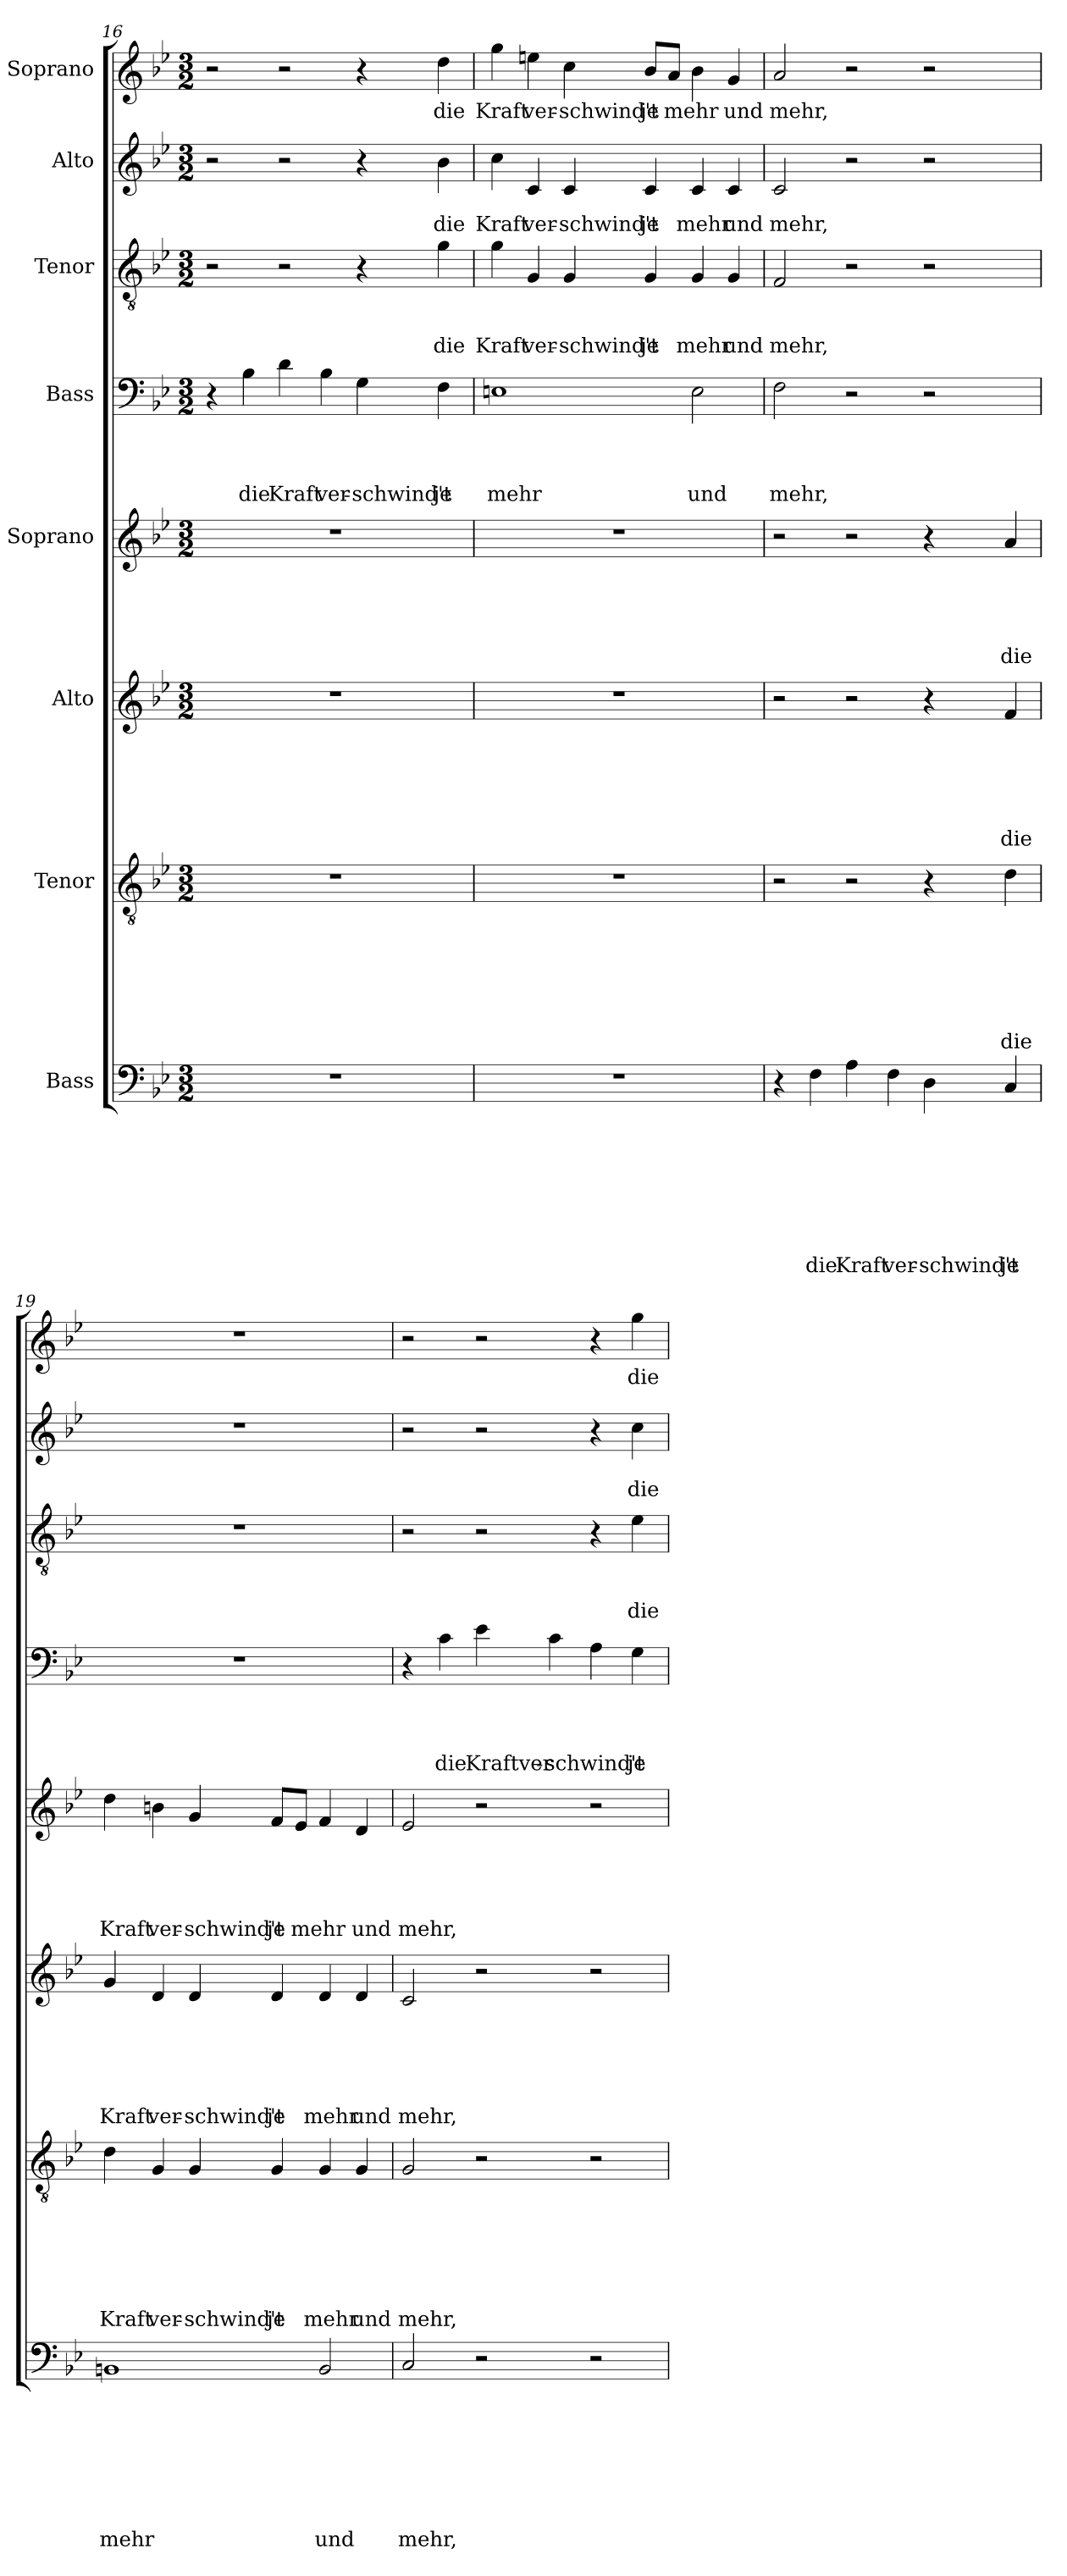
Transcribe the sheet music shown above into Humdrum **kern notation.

**kern	**text	**text	**text	**text	**text	**text	**text	**text	**kern	**text	**text	**text	**text	**text	**text	**text	**kern	**text	**text	**text	**text	**text	**text	**kern	**text	**text	**text	**text	**text	**kern	**text	**text	**text	**text	**kern	**text	**text	**text	**kern	**text	**text	**kern	**text
*part8	*part8	*part8	*part8	*part8	*part8	*part8	*part8	*part8	*part7	*part7	*part7	*part7	*part7	*part7	*part7	*part7	*part6	*part6	*part6	*part6	*part6	*part6	*part6	*part5	*part5	*part5	*part5	*part5	*part5	*part4	*part4	*part4	*part4	*part4	*part3	*part3	*part3	*part3	*part2	*part2	*part2	*part1	*part1
*staff8	*staff8	*staff8	*staff8	*staff8	*staff8	*staff8	*staff8	*staff8	*staff7	*staff7	*staff7	*staff7	*staff7	*staff7	*staff7	*staff7	*staff6	*staff6	*staff6	*staff6	*staff6	*staff6	*staff6	*staff5	*staff5	*staff5	*staff5	*staff5	*staff5	*staff4	*staff4	*staff4	*staff4	*staff4	*staff3	*staff3	*staff3	*staff3	*staff2	*staff2	*staff2	*staff1	*staff1
*I"Bass	*	*	*	*	*	*	*	*	*I"Tenor	*	*	*	*	*	*	*	*I"Alto	*	*	*	*	*	*	*I"Soprano	*	*	*	*	*	*I"Bass	*	*	*	*	*I"Tenor	*	*	*	*I"Alto	*	*	*I"Soprano	*
*clefF4	*	*	*	*	*	*	*	*	*clefGv2	*	*	*	*	*	*	*	*clefG2	*	*	*	*	*	*	*clefG2	*	*	*	*	*	*clefF4	*	*	*	*	*clefGv2	*	*	*	*clefG2	*	*	*clefG2	*
*k[b-e-]	*	*	*	*	*	*	*	*	*k[b-e-]	*	*	*	*	*	*	*	*k[b-e-]	*	*	*	*	*	*	*k[b-e-]	*	*	*	*	*	*k[b-e-]	*	*	*	*	*k[b-e-]	*	*	*	*k[b-e-]	*	*	*k[b-e-]	*
*B-:	*	*	*	*	*	*	*	*	*B-:	*	*	*	*	*	*	*	*B-:	*	*	*	*	*	*	*B-:	*	*	*	*	*	*B-:	*	*	*	*	*B-:	*	*	*	*B-:	*	*	*B-:	*
*M3/2	*	*	*	*	*	*	*	*	*M3/2	*	*	*	*	*	*	*	*M3/2	*	*	*	*	*	*	*M3/2	*	*	*	*	*	*M3/2	*	*	*	*	*M3/2	*	*	*	*M3/2	*	*	*M3/2	*
=16	=16	=16	=16	=16	=16	=16	=16	=16	=16	=16	=16	=16	=16	=16	=16	=16	=16	=16	=16	=16	=16	=16	=16	=16	=16	=16	=16	=16	=16	=16	=16	=16	=16	=16	=16	=16	=16	=16	=16	=16	=16	=16	=16
!LO:N:vis=1	!	!	!	!	!	!	!	!	!LO:N:vis=1	!	!	!	!	!	!	!	!LO:N:vis=1	!	!	!	!	!	!	!LO:N:vis=1	!	!	!	!	!	!	!	!	!	!	!	!	!	!	!	!	!	!	!
1.r	.	.	.	.	.	.	.	.	1.r	.	.	.	.	.	.	.	1.r	.	.	.	.	.	.	1.r	.	.	.	.	.	4r	.	.	.	.	2r	.	.	.	2r	.	.	2r	.
!	!	!	!	!	!	!	!	!	!	!	!	!	!	!	!	!	!	!	!	!	!	!	!	!	!	!	!	!	!	!	!	!	!	!LO:LY:b	!	!	!	!	!	!	!	!	!
.	.	.	.	.	.	.	.	.	.	.	.	.	.	.	.	.	.	.	.	.	.	.	.	.	.	.	.	.	.	4B-\	.	.	.	die	.	.	.	.	.	.	.	.	.
!	!	!	!	!	!	!	!	!	!	!	!	!	!	!	!	!	!	!	!	!	!	!	!	!	!	!	!	!	!	!	!	!	!	!LO:LY:b	!	!	!	!	!	!	!	!	!
.	.	.	.	.	.	.	.	.	.	.	.	.	.	.	.	.	.	.	.	.	.	.	.	.	.	.	.	.	.	4d\	.	.	.	Kraft	2r	.	.	.	2r	.	.	2r	.
!	!	!	!	!	!	!	!	!	!	!	!	!	!	!	!	!	!	!	!	!	!	!	!	!	!	!	!	!	!	!	!	!	!	!LO:LY:b	!	!	!	!	!	!	!	!	!
.	.	.	.	.	.	.	.	.	.	.	.	.	.	.	.	.	.	.	.	.	.	.	.	.	.	.	.	.	.	4B-\	.	.	.	ver-	.	.	.	.	.	.	.	.	.
!	!	!	!	!	!	!	!	!	!	!	!	!	!	!	!	!	!	!	!	!	!	!	!	!	!	!	!	!	!	!	!	!	!	!LO:LY:b	!	!	!	!	!	!	!	!	!
.	.	.	.	.	.	.	.	.	.	.	.	.	.	.	.	.	.	.	.	.	.	.	.	.	.	.	.	.	.	4G\	.	.	.	-schwind't	4r	.	.	.	4r	.	.	4r	.
!	!	!	!	!	!	!	!	!	!	!	!	!	!	!	!	!	!	!	!	!	!	!	!	!	!	!	!	!	!	!	!	!	!	!LO:LY:b	!	!	!	!LO:LY:b	!	!	!LO:LY:b	!	!LO:LY:b
.	.	.	.	.	.	.	.	.	.	.	.	.	.	.	.	.	.	.	.	.	.	.	.	.	.	.	.	.	.	4F\	.	.	.	je	4g\	.	.	die	4b-\	.	die	4dd\	die
=17	=17	=17	=17	=17	=17	=17	=17	=17	=17	=17	=17	=17	=17	=17	=17	=17	=17	=17	=17	=17	=17	=17	=17	=17	=17	=17	=17	=17	=17	=17	=17	=17	=17	=17	=17	=17	=17	=17	=17	=17	=17	=17	=17
!LO:N:vis=1	!	!	!	!	!	!	!	!	!LO:N:vis=1	!	!	!	!	!	!	!	!LO:N:vis=1	!	!	!	!	!	!	!LO:N:vis=1	!	!	!	!	!	!	!	!	!	!LO:LY:b	!	!	!	!LO:LY:b	!	!	!LO:LY:b	!	!LO:LY:b
1.r	.	.	.	.	.	.	.	.	1.r	.	.	.	.	.	.	.	1.r	.	.	.	.	.	.	1.r	.	.	.	.	.	1En	.	.	.	mehr	4g\	.	.	Kraft	4cc\	.	Kraft	4gg\	Kraft
!	!	!	!	!	!	!	!	!	!	!	!	!	!	!	!	!	!	!	!	!	!	!	!	!	!	!	!	!	!	!	!	!	!	!	!	!	!	!LO:LY:b	!	!	!LO:LY:b	!	!LO:LY:b
.	.	.	.	.	.	.	.	.	.	.	.	.	.	.	.	.	.	.	.	.	.	.	.	.	.	.	.	.	.	.	.	.	.	.	4G/	.	.	ver-	4c/	.	ver-	4een\	ver-
!	!	!	!	!	!	!	!	!	!	!	!	!	!	!	!	!	!	!	!	!	!	!	!	!	!	!	!	!	!	!	!	!	!	!	!	!	!	!LO:LY:b	!	!	!LO:LY:b	!	!LO:LY:b
.	.	.	.	.	.	.	.	.	.	.	.	.	.	.	.	.	.	.	.	.	.	.	.	.	.	.	.	.	.	.	.	.	.	.	4G/	.	.	-schwind't	4c/	.	-schwind't	4cc\	-schwind't
!	!	!	!	!	!	!	!	!	!	!	!	!	!	!	!	!	!	!	!	!	!	!	!	!	!	!	!	!	!	!	!	!	!	!	!	!	!	!LO:LY:b	!	!	!LO:LY:b	!	!LO:LY:b
.	.	.	.	.	.	.	.	.	.	.	.	.	.	.	.	.	.	.	.	.	.	.	.	.	.	.	.	.	.	.	.	.	.	.	4G/	.	.	je	4c/	.	je	8b-/L	je
!	!	!	!	!	!	!	!	!	!	!	!	!	!	!	!	!	!	!	!	!	!	!	!	!	!	!	!	!	!	!	!	!	!	!	!	!	!	!	!	!	!	!	!LO:LY:b
.	.	.	.	.	.	.	.	.	.	.	.	.	.	.	.	.	.	.	.	.	.	.	.	.	.	.	.	.	.	.	.	.	.	.	.	.	.	.	.	.	.	8a/J	mehr
!	!	!	!	!	!	!	!	!	!	!	!	!	!	!	!	!	!	!	!	!	!	!	!	!	!	!	!	!	!	!	!	!	!	!LO:LY:b	!	!	!	!LO:LY:b	!	!	!LO:LY:b	!	!
.	.	.	.	.	.	.	.	.	.	.	.	.	.	.	.	.	.	.	.	.	.	.	.	.	.	.	.	.	.	2E\	.	.	.	und	4G/	.	.	mehr	4c/	.	mehr	4b-\	.
!	!	!	!	!	!	!	!	!	!	!	!	!	!	!	!	!	!	!	!	!	!	!	!	!	!	!	!	!	!	!	!	!	!	!	!	!	!	!LO:LY:b	!	!	!LO:LY:b	!	!LO:LY:b
.	.	.	.	.	.	.	.	.	.	.	.	.	.	.	.	.	.	.	.	.	.	.	.	.	.	.	.	.	.	.	.	.	.	.	4G/	.	.	und	4c/	.	und	4g/	und
=18	=18	=18	=18	=18	=18	=18	=18	=18	=18	=18	=18	=18	=18	=18	=18	=18	=18	=18	=18	=18	=18	=18	=18	=18	=18	=18	=18	=18	=18	=18	=18	=18	=18	=18	=18	=18	=18	=18	=18	=18	=18	=18	=18
!	!	!	!	!	!	!	!	!	!	!	!	!	!	!	!	!	!	!	!	!	!	!	!	!	!	!	!	!	!	!	!	!	!	!LO:LY:b	!	!	!	!LO:LY:b	!	!	!LO:LY:b	!	!LO:LY:b
4r	.	.	.	.	.	.	.	.	2r	.	.	.	.	.	.	.	2r	.	.	.	.	.	.	2r	.	.	.	.	.	2F\	.	.	.	mehr,	2F/	.	.	mehr,	2c/	.	mehr,	2a/	mehr,
!	!	!	!	!	!	!	!	!LO:LY:b	!	!	!	!	!	!	!	!	!	!	!	!	!	!	!	!	!	!	!	!	!	!	!	!	!	!	!	!	!	!	!	!	!	!	!
4F\	.	.	.	.	.	.	.	die	.	.	.	.	.	.	.	.	.	.	.	.	.	.	.	.	.	.	.	.	.	.	.	.	.	.	.	.	.	.	.	.	.	.	.
!	!	!	!	!	!	!	!	!LO:LY:b	!	!	!	!	!	!	!	!	!	!	!	!	!	!	!	!	!	!	!	!	!	!	!	!	!	!	!	!	!	!	!	!	!	!	!
4A\	.	.	.	.	.	.	.	Kraft	2r	.	.	.	.	.	.	.	2r	.	.	.	.	.	.	2r	.	.	.	.	.	2r	.	.	.	.	2r	.	.	.	2r	.	.	2r	.
!	!	!	!	!	!	!	!	!LO:LY:b	!	!	!	!	!	!	!	!	!	!	!	!	!	!	!	!	!	!	!	!	!	!	!	!	!	!	!	!	!	!	!	!	!	!	!
4F\	.	.	.	.	.	.	.	ver-	.	.	.	.	.	.	.	.	.	.	.	.	.	.	.	.	.	.	.	.	.	.	.	.	.	.	.	.	.	.	.	.	.	.	.
!	!	!	!	!	!	!	!	!LO:LY:b	!	!	!	!	!	!	!	!	!	!	!	!	!	!	!	!	!	!	!	!	!	!	!	!	!	!	!	!	!	!	!	!	!	!	!
4D\	.	.	.	.	.	.	.	-schwind't	4r	.	.	.	.	.	.	.	4r	.	.	.	.	.	.	4r	.	.	.	.	.	2r	.	.	.	.	2r	.	.	.	2r	.	.	2r	.
!	!	!	!	!	!	!	!	!LO:LY:b	!	!	!	!	!	!	!	!LO:LY:b	!	!	!	!	!	!	!LO:LY:b	!	!	!	!	!	!LO:LY:b	!	!	!	!	!	!	!	!	!	!	!	!	!	!
4C/	.	.	.	.	.	.	.	je	4d\	.	.	.	.	.	.	die	4f/	.	.	.	.	.	die	4a/	.	.	.	.	die	.	.	.	.	.	.	.	.	.	.	.	.	.	.
=19	=19	=19	=19	=19	=19	=19	=19	=19	=19	=19	=19	=19	=19	=19	=19	=19	=19	=19	=19	=19	=19	=19	=19	=19	=19	=19	=19	=19	=19	=19	=19	=19	=19	=19	=19	=19	=19	=19	=19	=19	=19	=19	=19
!	!	!	!	!	!	!	!	!LO:LY:b	!	!	!	!	!	!	!	!LO:LY:b	!	!	!	!	!	!	!LO:LY:b	!	!	!	!	!	!LO:LY:b	!LO:N:vis=1	!	!	!	!	!LO:N:vis=1	!	!	!	!LO:N:vis=1	!	!	!LO:N:vis=1	!
1BBn	.	.	.	.	.	.	.	mehr	4d\	.	.	.	.	.	.	Kraft	4g/	.	.	.	.	.	Kraft	4dd\	.	.	.	.	Kraft	1.r	.	.	.	.	1.r	.	.	.	1.r	.	.	1.r	.
!	!	!	!	!	!	!	!	!	!	!	!	!	!	!	!	!LO:LY:b	!	!	!	!	!	!	!LO:LY:b	!	!	!	!	!	!LO:LY:b	!	!	!	!	!	!	!	!	!	!	!	!	!	!
.	.	.	.	.	.	.	.	.	4G/	.	.	.	.	.	.	ver-	4d/	.	.	.	.	.	ver-	4bn\	.	.	.	.	ver-	.	.	.	.	.	.	.	.	.	.	.	.	.	.
!	!	!	!	!	!	!	!	!	!	!	!	!	!	!	!	!LO:LY:b	!	!	!	!	!	!	!LO:LY:b	!	!	!	!	!	!LO:LY:b	!	!	!	!	!	!	!	!	!	!	!	!	!	!
.	.	.	.	.	.	.	.	.	4G/	.	.	.	.	.	.	-schwind't	4d/	.	.	.	.	.	-schwind't	4g/	.	.	.	.	-schwind't	.	.	.	.	.	.	.	.	.	.	.	.	.	.
!	!	!	!	!	!	!	!	!	!	!	!	!	!	!	!	!LO:LY:b	!	!	!	!	!	!	!LO:LY:b	!	!	!	!	!	!LO:LY:b	!	!	!	!	!	!	!	!	!	!	!	!	!	!
.	.	.	.	.	.	.	.	.	4G/	.	.	.	.	.	.	je	4d/	.	.	.	.	.	je	8f/L	.	.	.	.	je	.	.	.	.	.	.	.	.	.	.	.	.	.	.
!	!	!	!	!	!	!	!	!	!	!	!	!	!	!	!	!	!	!	!	!	!	!	!	!	!	!	!	!	!LO:LY:b	!	!	!	!	!	!	!	!	!	!	!	!	!	!
.	.	.	.	.	.	.	.	.	.	.	.	.	.	.	.	.	.	.	.	.	.	.	.	8e-/J	.	.	.	.	mehr	.	.	.	.	.	.	.	.	.	.	.	.	.	.
!	!	!	!	!	!	!	!	!LO:LY:b	!	!	!	!	!	!	!	!LO:LY:b	!	!	!	!	!	!	!LO:LY:b	!	!	!	!	!	!	!	!	!	!	!	!	!	!	!	!	!	!	!	!
2BB/	.	.	.	.	.	.	.	und	4G/	.	.	.	.	.	.	mehr	4d/	.	.	.	.	.	mehr	4f/	.	.	.	.	.	.	.	.	.	.	.	.	.	.	.	.	.	.	.
!	!	!	!	!	!	!	!	!	!	!	!	!	!	!	!	!LO:LY:b	!	!	!	!	!	!	!LO:LY:b	!	!	!	!	!	!LO:LY:b	!	!	!	!	!	!	!	!	!	!	!	!	!	!
.	.	.	.	.	.	.	.	.	4G/	.	.	.	.	.	.	und	4d/	.	.	.	.	.	und	4d/	.	.	.	.	und	.	.	.	.	.	.	.	.	.	.	.	.	.	.
!!LO:PB:g=z
=20	=20	=20	=20	=20	=20	=20	=20	=20	=20	=20	=20	=20	=20	=20	=20	=20	=20	=20	=20	=20	=20	=20	=20	=20	=20	=20	=20	=20	=20	=20	=20	=20	=20	=20	=20	=20	=20	=20	=20	=20	=20	=20	=20
!	!	!	!	!	!	!	!	!LO:LY:b	!	!	!	!	!	!	!	!LO:LY:b	!	!	!	!	!	!	!LO:LY:b	!	!	!	!	!	!LO:LY:b	!	!	!	!	!	!	!	!	!	!	!	!	!	!
2C/	.	.	.	.	.	.	.	mehr,	2G/	.	.	.	.	.	.	mehr,	2c/	.	.	.	.	.	mehr,	2e-/	.	.	.	.	mehr,	4r	.	.	.	.	2r	.	.	.	2r	.	.	2r	.
!	!	!	!	!	!	!	!	!	!	!	!	!	!	!	!	!	!	!	!	!	!	!	!	!	!	!	!	!	!	!	!	!	!	!LO:LY:b	!	!	!	!	!	!	!	!	!
.	.	.	.	.	.	.	.	.	.	.	.	.	.	.	.	.	.	.	.	.	.	.	.	.	.	.	.	.	.	4c\	.	.	.	die	.	.	.	.	.	.	.	.	.
!	!	!	!	!	!	!	!	!	!	!	!	!	!	!	!	!	!	!	!	!	!	!	!	!	!	!	!	!	!	!	!	!	!	!LO:LY:b	!	!	!	!	!	!	!	!	!
2r	.	.	.	.	.	.	.	.	2r	.	.	.	.	.	.	.	2r	.	.	.	.	.	.	2r	.	.	.	.	.	4e-\	.	.	.	Kraftver-	2r	.	.	.	2r	.	.	2r	.
!	!	!	!	!	!	!	!	!	!	!	!	!	!	!	!	!	!	!	!	!	!	!	!	!	!	!	!	!	!	!	!	!	!	!LO:LY:b	!	!	!	!	!	!	!	!	!
.	.	.	.	.	.	.	.	.	.	.	.	.	.	.	.	.	.	.	.	.	.	.	.	.	.	.	.	.	.	4c\	.	.	.	-schwind't	.	.	.	.	.	.	.	.	.
2r	.	.	.	.	.	.	.	.	2r	.	.	.	.	.	.	.	2r	.	.	.	.	.	.	2r	.	.	.	.	.	4A\	.	.	.	.	4r	.	.	.	4r	.	.	4r	.
!	!	!	!	!	!	!	!	!	!	!	!	!	!	!	!	!	!	!	!	!	!	!	!	!	!	!	!	!	!	!	!	!	!	!LO:LY:b	!	!	!	!LO:LY:b	!	!	!LO:LY:b	!	!LO:LY:b
.	.	.	.	.	.	.	.	.	.	.	.	.	.	.	.	.	.	.	.	.	.	.	.	.	.	.	.	.	.	4G\	.	.	.	je	4e-\	.	.	die	4cc\	.	die	4gg\	die
=	=	=	=	=	=	=	=	=	=	=	=	=	=	=	=	=	=	=	=	=	=	=	=	=	=	=	=	=	=	=	=	=	=	=	=	=	=	=	=	=	=	=	=
*-	*-	*-	*-	*-	*-	*-	*-	*-	*-	*-	*-	*-	*-	*-	*-	*-	*-	*-	*-	*-	*-	*-	*-	*-	*-	*-	*-	*-	*-	*-	*-	*-	*-	*-	*-	*-	*-	*-	*-	*-	*-	*-	*-
